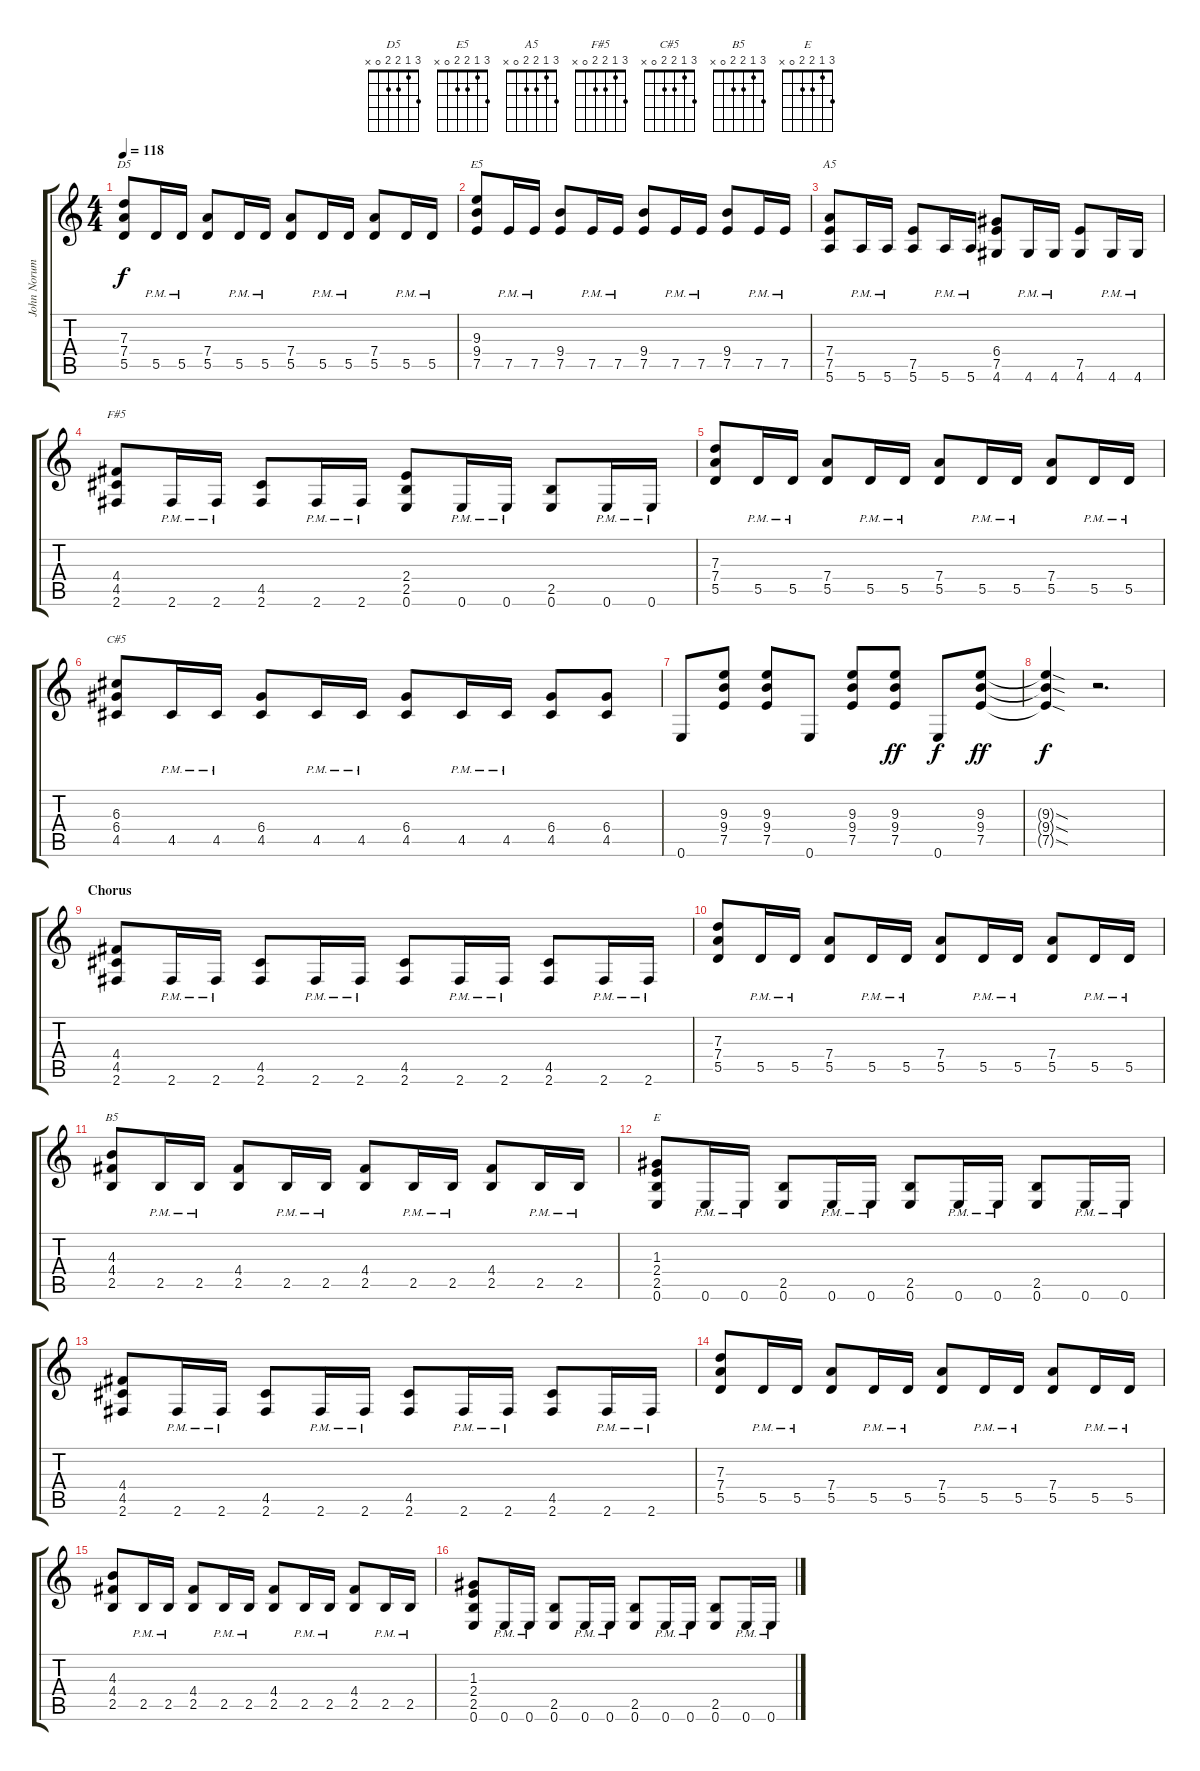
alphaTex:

\track ("John Norum - 1965 Fender Stratocaster |" "John Norum") {instrument distortionguitar}
\staff {score tabs}
\tuning (E4 B3 G3 D3 A2 E2) {hide}
\chord ("D5" 3 1 2 2 0 x)
\chord ("E5" 3 1 2 2 0 x)
\chord ("A5" 3 1 2 2 0 x)
\chord ("F#5" 3 1 2 2 0 x)
\chord ("C#5" 3 1 2 2 0 x)
\chord ("B5" 3 1 2 2 0 x)
\chord ("E" 3 1 2 2 0 x)
\ts (4 4)
\tempo 118
\clef g2
\ks c
(7.3 7.4 5.5).8{ch "D5" dy f} 5.5{pm}.16 5.5{pm}.16 (7.4 5.5).8 5.5{pm}.16 5.5{pm}.16 (7.4 5.5).8 5.5{pm}.16 5.5{pm}.16 (7.4 5.5).8 5.5{pm}.16 5.5{pm}.16 |
(9.3 9.4 7.5).8{ch "E5"} 7.5{pm}.16 7.5{pm}.16 (9.4 7.5).8 7.5{pm}.16 7.5{pm}.16 (9.4 7.5).8 7.5{pm}.16 7.5{pm}.16 (9.4 7.5).8 7.5{pm}.16 7.5{pm}.16 |
(7.4 7.5 5.6).8{ch "A5"} 5.6{pm}.16 5.6{pm}.16 (7.5 5.6).8 5.6{pm}.16 5.6{pm}.16 (6.4 7.5 4.6).8 4.6{pm}.16 4.6{pm}.16 (7.5 4.6).8 4.6{pm}.16 4.6{pm}.16 |
(4.4 4.5 2.6).8{ch "F#5"} 2.6{pm}.16 2.6{pm}.16 (4.5 2.6).8 2.6{pm}.16 2.6{pm}.16 (2.4 2.5 0.6).8 0.6{pm}.16 0.6{pm}.16 (2.5 0.6).8 0.6{pm}.16 0.6{pm}.16 |
(7.3 7.4 5.5).8 5.5{pm}.16 5.5{pm}.16 (7.4 5.5).8 5.5{pm}.16 5.5{pm}.16 (7.4 5.5).8 5.5{pm}.16 5.5{pm}.16 (7.4 5.5).8 5.5{pm}.16 5.5{pm}.16 |
(6.3 6.4 4.5).8{ch "C#5"} 4.5{pm}.16 4.5{pm}.16 (6.4 4.5).8 4.5{pm}.16 4.5{pm}.16 (6.4 4.5).8 4.5{pm}.16 4.5{pm}.16 (6.4 4.5).8 (6.4 4.5).8 |
0.6.8 (9.3 9.4 7.5).8 (9.3 9.4 7.5).8 0.6.8 (9.3 9.4 7.5).8 (9.3 9.4 7.5).8{dy ff} 0.6.8{dy f} (9.3 9.4 7.5).8{dy ff} |
(9.3{sod t} 9.4{sod t} 7.5{sod t}).4{dy f} r.2{d} |
\section ("" "Chorus")
(4.4 4.5 2.6).8 2.6{pm}.16 2.6{pm}.16 (4.5 2.6).8 2.6{pm}.16 2.6{pm}.16 (4.5 2.6).8 2.6{pm}.16 2.6{pm}.16 (4.5 2.6).8 2.6{pm}.16 2.6{pm}.16 |
(7.3 7.4 5.5).8 5.5{pm}.16 5.5{pm}.16 (7.4 5.5).8 5.5{pm}.16 5.5{pm}.16 (7.4 5.5).8 5.5{pm}.16 5.5{pm}.16 (7.4 5.5).8 5.5{pm}.16 5.5{pm}.16 |
(4.3 4.4 2.5).8{ch "B5"} 2.5{pm}.16 2.5{pm}.16 (4.4 2.5).8 2.5{pm}.16 2.5{pm}.16 (4.4 2.5).8 2.5{pm}.16 2.5{pm}.16 (4.4 2.5).8 2.5{pm}.16 2.5{pm}.16 |
(1.3 2.4 2.5 0.6).8{ch "E"} 0.6{pm}.16 0.6{pm}.16 (2.5 0.6).8 0.6{pm}.16 0.6{pm}.16 (2.5 0.6).8 0.6{pm}.16 0.6{pm}.16 (2.5 0.6).8 0.6{pm}.16 0.6{pm}.16 |
(4.4 4.5 2.6).8 2.6{pm}.16 2.6{pm}.16 (4.5 2.6).8 2.6{pm}.16 2.6{pm}.16 (4.5 2.6).8 2.6{pm}.16 2.6{pm}.16 (4.5 2.6).8 2.6{pm}.16 2.6{pm}.16 |
(7.3 7.4 5.5).8 5.5{pm}.16 5.5{pm}.16 (7.4 5.5).8 5.5{pm}.16 5.5{pm}.16 (7.4 5.5).8 5.5{pm}.16 5.5{pm}.16 (7.4 5.5).8 5.5{pm}.16 5.5{pm}.16 |
(4.3 4.4 2.5).8 2.5{pm}.16 2.5{pm}.16 (4.4 2.5).8 2.5{pm}.16 2.5{pm}.16 (4.4 2.5).8 2.5{pm}.16 2.5{pm}.16 (4.4 2.5).8 2.5{pm}.16 2.5{pm}.16 |
(1.3 2.4 2.5 0.6).8 0.6{pm}.16 0.6{pm}.16 (2.5 0.6).8 0.6{pm}.16 0.6{pm}.16 (2.5 0.6).8 0.6{pm}.16 0.6{pm}.16 (2.5 0.6).8 0.6{pm}.16 0.6{pm}.16
